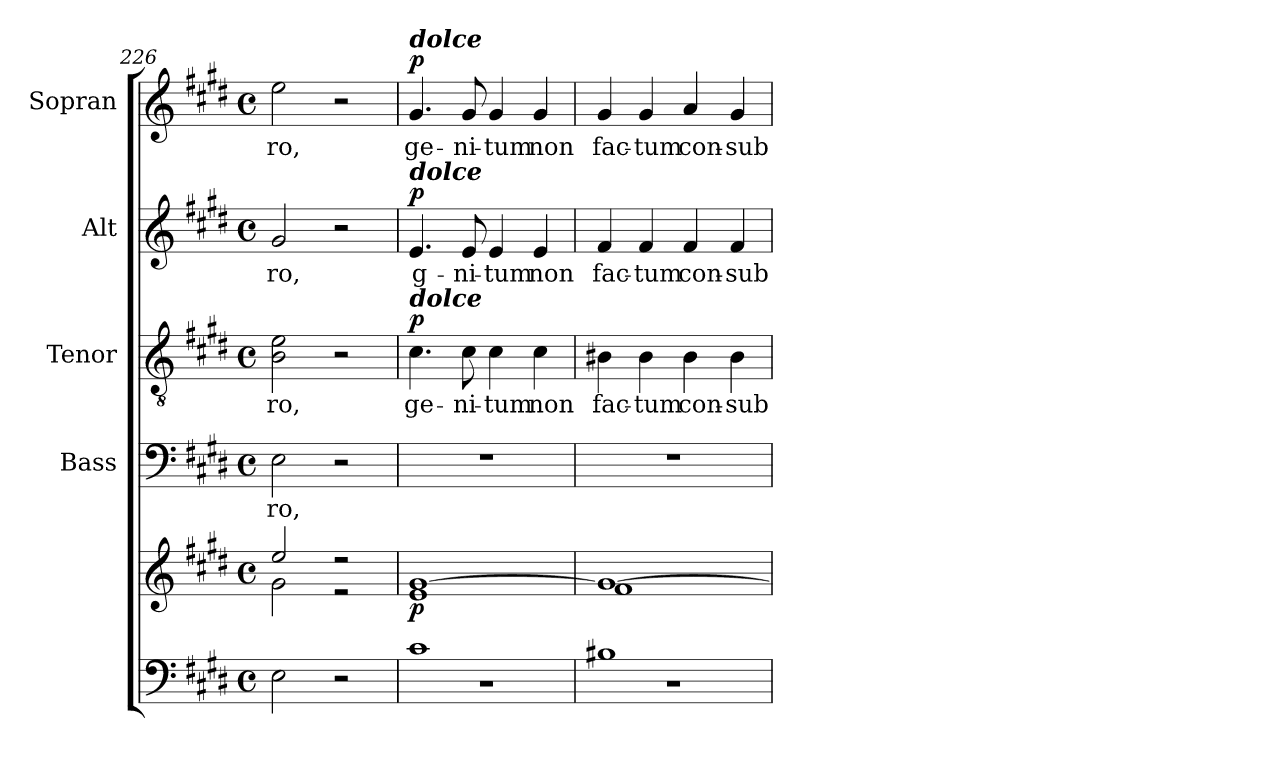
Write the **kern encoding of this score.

**kern	**kern	**dynam	**kern	**text	**kern	**text	**dynam	**kern	**text	**dynam	**kern	**text	**dynam
*part5	*part5	*part5	*part4	*part4	*part3	*part3	*part3	*part2	*part2	*part2	*part1	*part1	*part1
*staff6	*staff5	*staff5/6	*staff4	*staff4	*staff3	*staff3	*staff3	*staff2	*staff2	*staff2	*staff1	*staff1	*staff1
*	*	*	*I"Bass	*	*I"Tenor	*	*	*I"Alt	*	*	*I"Sopran	*	*
*	*	*	*I'B.	*	*I'T.	*	*	*I'A.	*	*	*I'S.	*	*
*clefF4	*clefG2	*	*clefF4	*	*clefGv2	*	*	*clefG2	*	*	*clefG2	*	*
*k[f#c#g#d#]	*k[f#c#g#d#]	*	*k[f#c#g#d#]	*	*k[f#c#g#d#]	*	*	*k[f#c#g#d#]	*	*	*k[f#c#g#d#]	*	*
*E:	*E:	*	*E:	*	*E:	*	*	*E:	*	*	*E:	*	*
*M4/4	*M4/4	*	*M4/4	*	*M4/4	*	*	*M4/4	*	*	*M4/4	*	*
*met(c)	*met(c)	*	*met(c)	*	*met(c)	*	*	*met(c)	*	*	*met(c)	*	*
=226	=226	=226	=226	=226	=226	=226	=226	=226	=226	=226	=226	=226	=226
*	*^	*	*	*	*	*	*	*	*	*	*	*	*
!	!	!	!	!	!LO:LY:b	!	!LO:LY:b	!	!	!LO:LY:b	!	!	!LO:LY:b	!
2E\	2ee/	2g#\	.	2E\	-ro,	2B\ 2e\	-ro,	.	2g#/	-ro,	.	2ee\	-ro,	.
2r	2r	2r	.	2r	.	2r	.	.	2r	.	.	2r	.	.
=227	=227	=227	=227	=227	=227	=227	=227	=227	=227	=227	=227	=227	=227	=227
*^	*	*	*	*	*	*	*	*	*	*	*	*	*	*
!	!	!	!	!	!	!	!	!	!	!	!	!	!LO:TX:a:Bi:t=dolce	!	!
!	!	!	!	!	!	!	!	!	!	!LO:TX:a:Bi:t=dolce	!	!	!	!	!
!	!	!	!	!	!	!	!LO:TX:a:Bi:t=dolce	!	!	!	!	!	!	!	!
!	!	!	!	!LO:DY:b	!	!	!	!LO:LY:b	!LO:DY:a	!	!LO:LY:b	!LO:DY:a	!	!LO:LY:b	!LO:DY:a
1c#	1r	[>1g#	1e	p	1r	.	4.c#\	ge-	p	4.e/	g-	p	4.g#/	ge-	p
!	!	!	!	!	!	!	!	!LO:LY:b	!	!	!LO:LY:b	!	!	!LO:LY:b	!
.	.	.	.	.	.	.	8c#\	-ni-	.	8e/	-ni-	.	8g#/	-ni-	.
!	!	!	!	!	!	!	!	!LO:LY:b	!	!	!LO:LY:b	!	!	!LO:LY:b	!
.	.	.	.	.	.	.	4c#\	-tum	.	4e/	-tum	.	4g#/	-tum	.
!	!	!	!	!	!	!	!	!LO:LY:b	!	!	!LO:LY:b	!	!	!LO:LY:b	!
.	.	.	.	.	.	.	4c#\	non	.	4e/	non	.	4g#/	non	.
=228	=228	=228	=228	=228	=228	=228	=228	=228	=228	=228	=228	=228	=228	=228	=228
!	!	!	!	!	!	!	!	!LO:LY:b	!	!	!LO:LY:b	!	!	!LO:LY:b	!
1B#X	1r	1g#_	1f#	.	1r	.	4B#X\	fac-	.	4f#/	fac-	.	4g#/	fac-	.
!	!	!	!	!	!	!	!	!LO:LY:b	!	!	!LO:LY:b	!	!	!LO:LY:b	!
.	.	.	.	.	.	.	4B#\	-tum	.	4f#/	-tum	.	4g#/	-tum	.
!	!	!	!	!	!	!	!	!LO:LY:b	!	!	!LO:LY:b	!	!	!LO:LY:b	!
.	.	.	.	.	.	.	4B#\	con-	.	4f#/	con-	.	4a/	con-	.
!	!	!	!	!	!	!	!	!LO:LY:b	!	!	!LO:LY:b	!	!	!LO:LY:b	!
.	.	.	.	.	.	.	4B#\	-sub-	.	4f#/	-sub-	.	4g#/	-sub-	.
*v	*v	*	*	*	*	*	*	*	*	*	*	*	*	*	*
*	*v	*v	*	*	*	*	*	*	*	*	*	*	*	*
=	=	=	=	=	=	=	=	=	=	=	=	=	=
*-	*-	*-	*-	*-	*-	*-	*-	*-	*-	*-	*-	*-	*-
